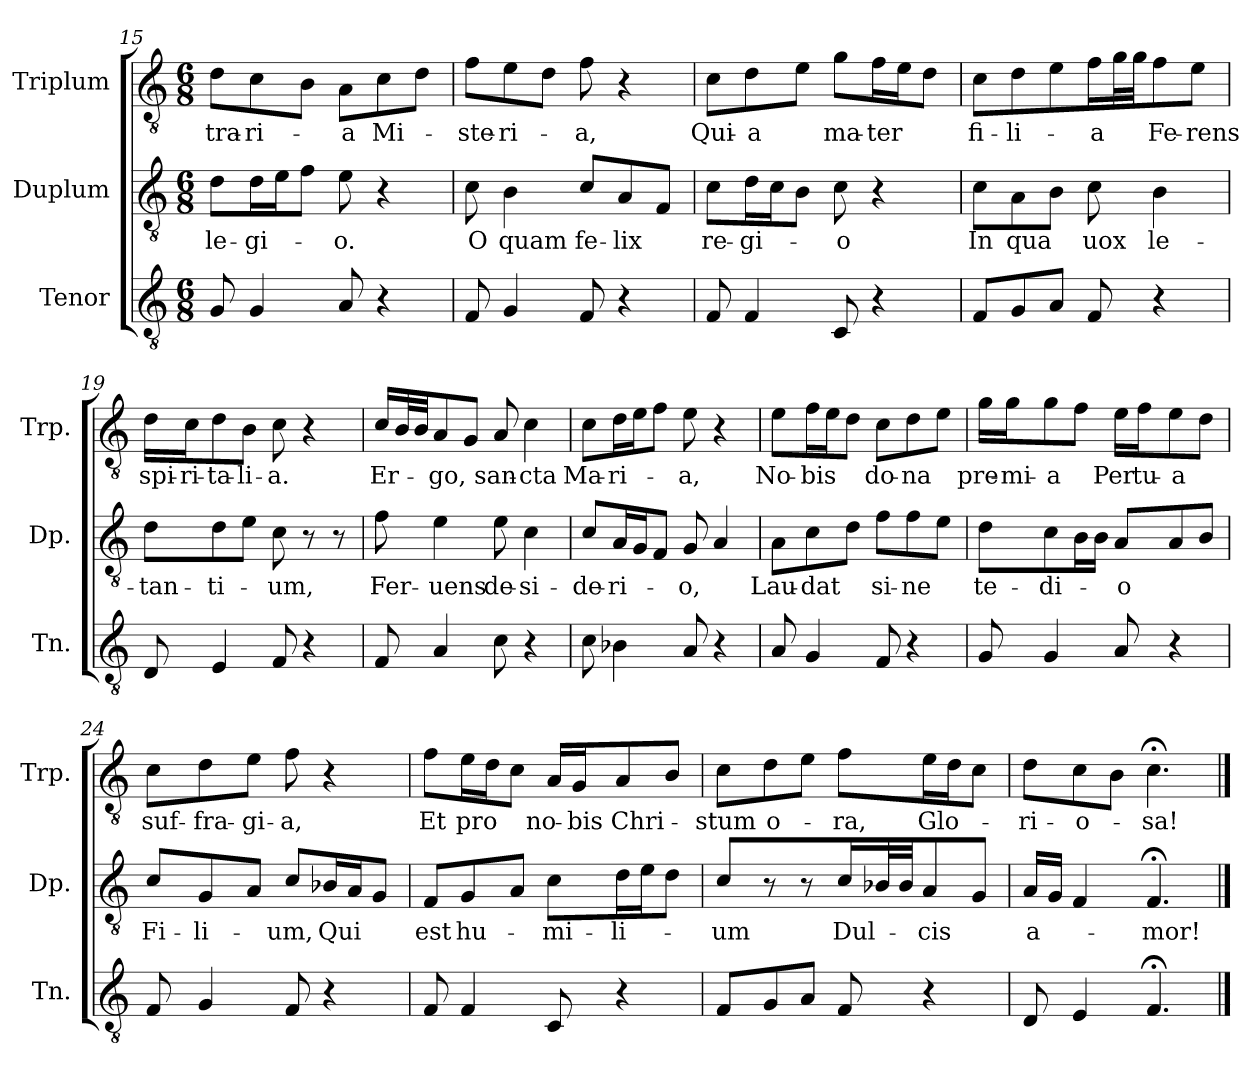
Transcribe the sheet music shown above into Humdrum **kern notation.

**kern	**kern	**text	**kern	**text
*part3	*part2	*part2	*part1	*part1
*staff3	*staff2	*staff2	*staff1	*staff1
*I"Tenor	*I"Duplum	*	*I"Triplum	*
*I'Tn.	*I'Dp.	*	*I'Trp.	*
*clefGv2	*clefGv2	*	*clefGv2	*
*k[]	*k[]	*	*k[]	*
*M6/8	*M6/8	*	*M6/8	*
=15	=15	=15	=15	=15
!	!	!LO:LY:b	!	!LO:LY:b
8G/	8d\L	-le-	8d\L	-tra-
!	!	!LO:LY:b	!	!LO:LY:b
4G/	16d\L	-gi-	8c\	-ri-
.	16e\J	.	.	.
.	8f\J	.	8B\J	.
!	!	!LO:LY:b	!	!LO:LY:b
8A/	8e\	-o.	8A\L	-a
!	!	!	!	!LO:LY:b
4r	4r	.	8c\	Mi-
.	.	.	8d\J	.
!!LO:PB:g=z
=16	=16	=16	=16	=16
!	!	!LO:LY:b	!	!LO:LY:b
8F/	8c\	O	8f\L	-ste-
!	!	!LO:LY:b	!	!LO:LY:b
4G/	4B\	quam	8e\	-ri-
.	.	.	8d\J	.
!	!	!LO:LY:b	!	!LO:LY:b
8F/	8c/L	fe-	8f\	-a,
!	!	!LO:LY:b	!	!
4r	8A/	-lix	4r	.
.	8F/J	.	.	.
=17	=17	=17	=17	=17
!	!	!LO:LY:b	!	!LO:LY:b
8F/	8c\L	re-	8c\L	Qui-
!	!	!LO:LY:b	!	!LO:LY:b
4F/	16d\L	-gi-	8d\	-a
.	16c\J	.	.	.
.	8B\J	.	8e\J	.
!	!	!LO:LY:b	!	!LO:LY:b
8C/	8c\	-o	8g\L	ma-
!	!	!	!	!LO:LY:b
4r	4r	.	16f\L	-ter
.	.	.	16e\J	.
.	.	.	8d\J	.
=18	=18	=18	=18	=18
!	!	!LO:LY:b	!	!LO:LY:b
8F/L	8c\L	In	8c\L	fi-
!	!	!LO:LY:b	!	!LO:LY:b
8G/	8A\	qua	8d\	-li-
8A/J	8B\J	.	8e\J	.
!	!	!LO:LY:b	!	!LO:LY:b
8F/	8c\	uox	16f\LL	-a
*	*	*	*tremolo	*
.	.	.	32g\	.
.	.	.	32g\JJJ	.
*	*	*	*Xtremolo	*
!	!	!LO:LY:b	!	!LO:LY:b
4r	4B\	le-	8f\	Fe-
!	!	!	!	!LO:LY:b
.	.	.	8e\J	-rens
=19	=19	=19	=19	=19
!	!	!LO:LY:b	!	!LO:LY:b
8D/	8d\L	-tan-	16d\LL	spi-
!	!	!	!	!LO:LY:b
.	.	.	16c\J	-ri-
!	!	!LO:LY:b	!	!LO:LY:b
4E/	8d\	-ti-	8d\	-ta-
!	!	!	!	!LO:LY:b
.	8e\J	.	8B\J	-li-
!	!	!LO:LY:b	!	!LO:LY:b
8F/	8c\	-um,	8c\	-a.
4r	8r	.	4r	.
.	8r	.	.	.
=20	=20	=20	=20	=20
!	!	!LO:LY:b	!	!LO:LY:b
8F/	8f\	Fer-	16c/LL	Er-
*	*	*	*tremolo	*
.	.	.	32B/	.
.	.	.	32B/JJJ	.
*	*	*	*Xtremolo	*
!	!	!LO:LY:b	!	!LO:LY:b
4A/	4e\	-uens	8A/	-go,
.	.	.	8G/J	.
!	!	!LO:LY:b	!	!LO:LY:b
8c\	8e\	de-	8A/	san-
!	!	!LO:LY:b	!	!LO:LY:b
4r	4c\	-si-	4c\	-cta
!!LO:LB:g=z
=21	=21	=21	=21	=21
!	!	!LO:LY:b	!	!LO:LY:b
8c\	8c/L	-de-	8c\L	Ma-
!	!	!LO:LY:b	!	!LO:LY:b
4B-i\	16A/L	-ri-	16d\L	-ri-
.	16G/J	.	16e\J	.
.	8F/J	.	8f\J	.
!	!	!LO:LY:b	!	!LO:LY:b
8A/	8G/	-o,	8e\	-a,
4r	4A/	.	4r	.
=22	=22	=22	=22	=22
!	!	!LO:LY:b	!	!LO:LY:b
8A/	8A\L	Lau-	8e\L	No-
!	!	!LO:LY:b	!	!LO:LY:b
4G/	8c\	-dat	16f\L	-bis
.	.	.	16e\J	.
.	8d\J	.	8d\J	.
!	!	!LO:LY:b	!	!LO:LY:b
8F/	8f\L	si-	8c\L	do-
!	!	!LO:LY:b	!	!LO:LY:b
4r	8f\	-ne	8d\	-na
.	8e\J	.	8e\J	.
=23	=23	=23	=23	=23
!	!	!LO:LY:b	!	!LO:LY:b
8G/	8d\L	te-	16g\LL	pre-
!	!	!	!	!LO:LY:b
.	.	.	16g\J	-mi-
!	!	!LO:LY:b	!	!LO:LY:b
4G/	8c\	-di-	8g\	-a
*	*tremolo	*	*	*
.	16B\	.	8f\J	.
.	16B\JJ	.	.	.
*	*Xtremolo	*	*	*
!	!	!LO:LY:b	!	!LO:LY:b
8A/	8A/L	-o	16e\LL	Per
!	!	!	!	!LO:LY:b
.	.	.	16f\J	tu-
!	!	!	!	!LO:LY:b
4r	8A/	.	8e\	-a
.	8B/J	.	8d\J	.
=24	=24	=24	=24	=24
!	!	!LO:LY:b	!	!LO:LY:b
8F/	8c/L	Fi-	8c\L	suf-
!	!	!LO:LY:b	!	!LO:LY:b
4G/	8G/	-li-	8d\	-fra-
!	!	!	!	!LO:LY:b
.	8A/J	.	8e\J	-gi-
!	!	!LO:LY:b	!	!LO:LY:b
8F/	8c/L	-um,	8f\	-a,
!	!	!LO:LY:b	!	!
4r	16B-X/L	Qui	4r	.
.	16A/J	.	.	.
.	8G/J	.	.	.
=25	=25	=25	=25	=25
!	!	!LO:LY:b	!	!LO:LY:b
8F/	8F/L	est	8f\L	Et
!	!	!LO:LY:b	!	!LO:LY:b
4F/	8G/	hu-	16e\L	pro
.	.	.	16d\J	.
.	8A/J	.	8c\J	.
!	!	!LO:LY:b	!	!LO:LY:b
8C/	8c\L	-mi-	16A/LL	no-
!	!	!	!	!LO:LY:b
.	.	.	16G/J	-bis
!	!	!LO:LY:b	!	!LO:LY:b
4r	16d\L	-li-	8A/	Chri-
.	16e\J	.	.	.
.	8d\J	.	8B/J	.
!!LO:LB:g=z
=26	=26	=26	=26	=26
!	!	!LO:LY:b	!	!LO:LY:b
8F/L	8c\	-um	8c\L	-stum
!	!	!	!	!LO:LY:b
8G/	8r	.	8d\	o-
8A/J	8r	.	8e\J	.
!	!	!LO:LY:b	!	!LO:LY:b
8F/	16c/LL	Dul-	8f\L	-ra,
*	*tremolo	*	*	*
.	32B-i/	.	.	.
.	32B-i/JJJ	.	.	.
*	*Xtremolo	*	*	*
!	!	!LO:LY:b	!	!LO:LY:b
4r	8A/	-cis	16e\L	Glo-
.	.	.	16d\J	.
.	8G/J	.	8c\J	.
=27	=27	=27	=27	=27
!	!	!LO:LY:b	!	!LO:LY:b
8D/	16A/LL	a-	8d\L	-ri-
.	16G/JJ	.	.	.
!	!	!	!	!LO:LY:b
4E/	4F/	.	8c\	-o-
.	.	.	8B\J	.
!	!	!LO:LY:b	!	!LO:LY:b
4.F;</	4.F;</	-mor!	4.c;<\	-sa!
==	==	==	==	==
*-	*-	*-	*-	*-
